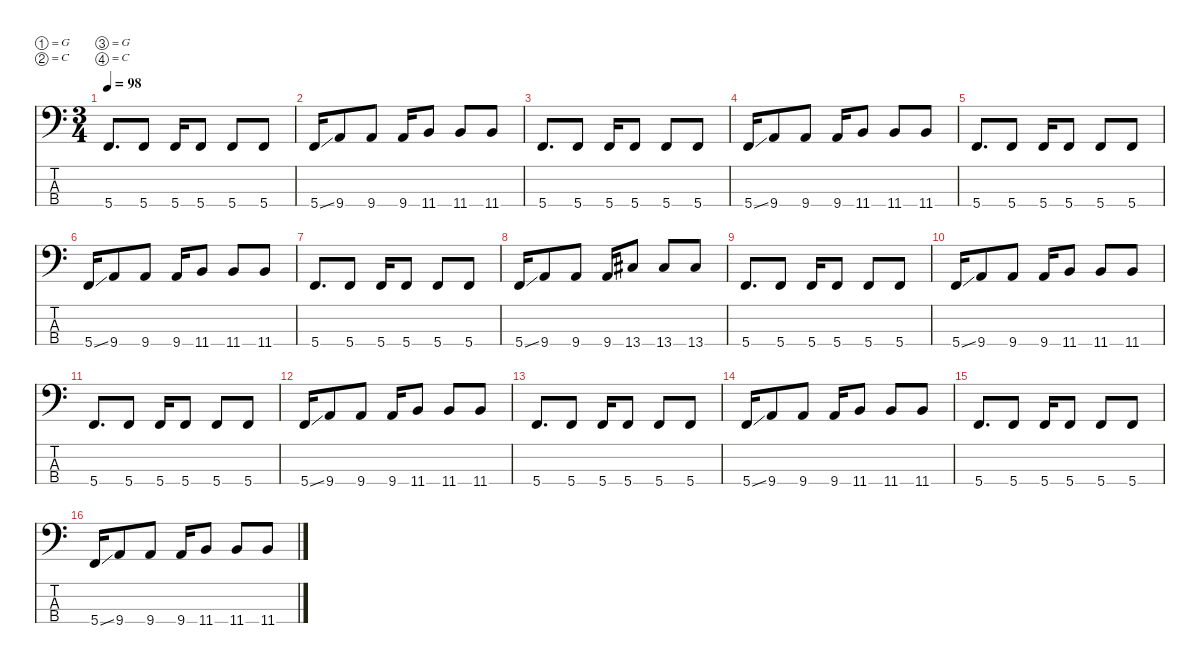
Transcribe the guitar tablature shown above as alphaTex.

\defaultSystemsLayout 4
\hideDynamics
\bracketExtendMode nobrackets
\singleTrackTrackNamePolicy hidden
\multiTrackTrackNamePolicy hidden
\firstSystemTrackNameMode fullname
\firstSystemTrackNameOrientation horizontal
\otherSystemsTrackNameOrientation horizontal
\track ("Bass guitar" "el.bs.") {instrument electricbassfinger}
\staff {score tabs}
\tuning (G2 C2 G1 C1)
\ts (3 4)
\tempo 98
\clef f4
\ks c
5.4.8{d dy f beam Up} 5.4.8{beam Up} 5.4.16{beam Up} 5.4.8{beam Up} 5.4.8{beam Up} 5.4.8{beam Up} |
5.4{ss}.16{beam Up} 9.4.8{beam Up} 9.4.8{beam Up} 9.4.16{beam Up} 11.4.8{beam Up} 11.4.8{beam Up} 11.4.8{beam Up} |
5.4.8{d beam Up} 5.4.8{beam Up} 5.4.16{beam Up} 5.4.8{beam Up} 5.4.8{beam Up} 5.4.8{beam Up} |
5.4{ss}.16{beam Up} 9.4.8{beam Up} 9.4.8{beam Up} 9.4.16{beam Up} 11.4.8{beam Up} 11.4.8{beam Up} 11.4.8{beam Up} |
5.4.8{d beam Up} 5.4.8{beam Up} 5.4.16{beam Up} 5.4.8{beam Up} 5.4.8{beam Up} 5.4.8{beam Up} |
5.4{ss}.16{beam Up} 9.4.8{beam Up} 9.4.8{beam Up} 9.4.16{beam Up} 11.4.8{beam Up} 11.4.8{beam Up} 11.4.8{beam Up} |
5.4.8{d beam Up} 5.4.8{beam Up} 5.4.16{beam Up} 5.4.8{beam Up} 5.4.8{beam Up} 5.4.8{beam Up} |
5.4{ss}.16{beam Up} 9.4.8{beam Up} 9.4.8{beam Up} 9.4.16{beam Up} 13.4{acc #}.8{beam Up} 13.4{acc #}.8{beam Up} 13.4{acc #}.8{beam Up} |
5.4.8{d beam Up} 5.4.8{beam Up} 5.4.16{beam Up} 5.4.8{beam Up} 5.4.8{beam Up} 5.4.8{beam Up} |
5.4{ss}.16{beam Up} 9.4.8{beam Up} 9.4.8{beam Up} 9.4.16{beam Up} 11.4.8{beam Up} 11.4.8{beam Up} 11.4.8{beam Up} |
5.4.8{d beam Up} 5.4.8{beam Up} 5.4.16{beam Up} 5.4.8{beam Up} 5.4.8{beam Up} 5.4.8{beam Up} |
5.4{ss}.16{beam Up} 9.4.8{beam Up} 9.4.8{beam Up} 9.4.16{beam Up} 11.4.8{beam Up} 11.4.8{beam Up} 11.4.8{beam Up} |
5.4.8{d beam Up} 5.4.8{beam Up} 5.4.16{beam Up} 5.4.8{beam Up} 5.4.8{beam Up} 5.4.8{beam Up} |
5.4{ss}.16{beam Up} 9.4.8{beam Up} 9.4.8{beam Up} 9.4.16{beam Up} 11.4.8{beam Up} 11.4.8{beam Up} 11.4.8{beam Up} |
5.4.8{d beam Up} 5.4.8{beam Up} 5.4.16{beam Up} 5.4.8{beam Up} 5.4.8{beam Up} 5.4.8{beam Up} |
5.4{ss}.16{beam Up} 9.4.8{beam Up} 9.4.8{beam Up} 9.4.16{beam Up} 11.4.8{beam Up} 11.4.8{beam Up} 11.4.8{beam Up}
